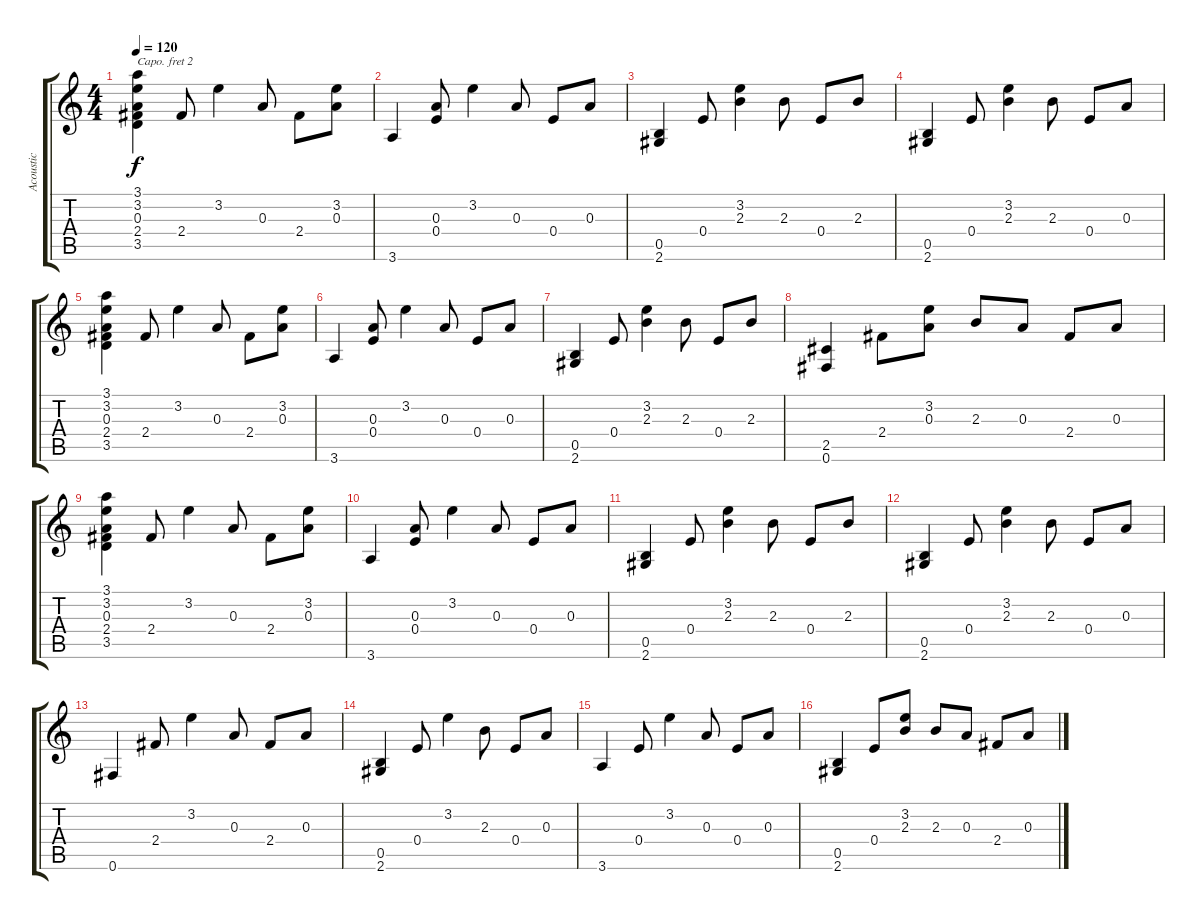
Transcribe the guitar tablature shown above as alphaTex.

\track ("Acoustic" "Acoustic") {instrument acousticguitarsteel}
\staff {score tabs}
\capo 2
\tuning (E4 B3 G3 D3 A2 E2) {hide}
\ts (4 4)
\tempo 120
\clef g2
\ks c
(3.1 3.2 0.3 2.4 3.5).4{dy f} 2.4.8 3.2.4 0.3.8 2.4.8 (3.2 0.3).8 |
3.6.4 (0.3 0.4).8 3.2.4 0.3.8 0.4.8 0.3.8 |
(0.5 2.6).4 0.4.8 (3.2 2.3).4 2.3.8 0.4.8 2.3.8 |
(0.5 2.6).4 0.4.8 (3.2 2.3).4 2.3.8 0.4.8 0.3.8 |
(3.1 3.2 0.3 2.4 3.5).4 2.4.8 3.2.4 0.3.8 2.4.8 (3.2 0.3).8 |
3.6.4 (0.3 0.4).8 3.2.4 0.3.8 0.4.8 0.3.8 |
(0.5 2.6).4 0.4.8 (3.2 2.3).4 2.3.8 0.4.8 2.3.8 |
(2.5 0.6).4 2.4.8 (3.2 0.3).8 2.3.8 0.3.8 2.4.8 0.3.8 |
(3.1 3.2 0.3 2.4 3.5).4 2.4.8 3.2.4 0.3.8 2.4.8 (3.2 0.3).8 |
3.6.4 (0.3 0.4).8 3.2.4 0.3.8 0.4.8 0.3.8 |
(0.5 2.6).4 0.4.8 (3.2 2.3).4 2.3.8 0.4.8 2.3.8 |
(0.5 2.6).4 0.4.8 (3.2 2.3).4 2.3.8 0.4.8 0.3.8 |
0.6.4 2.4.8 3.2.4 0.3.8 2.4.8 0.3.8 |
(0.5 2.6).4 0.4.8 3.2.4 2.3.8 0.4.8 0.3.8 |
3.6.4 0.4.8 3.2.4 0.3.8 0.4.8 0.3.8 |
(0.5 2.6).4 0.4.8 (3.2 2.3).8 2.3.8 0.3.8 2.4.8 0.3.8
